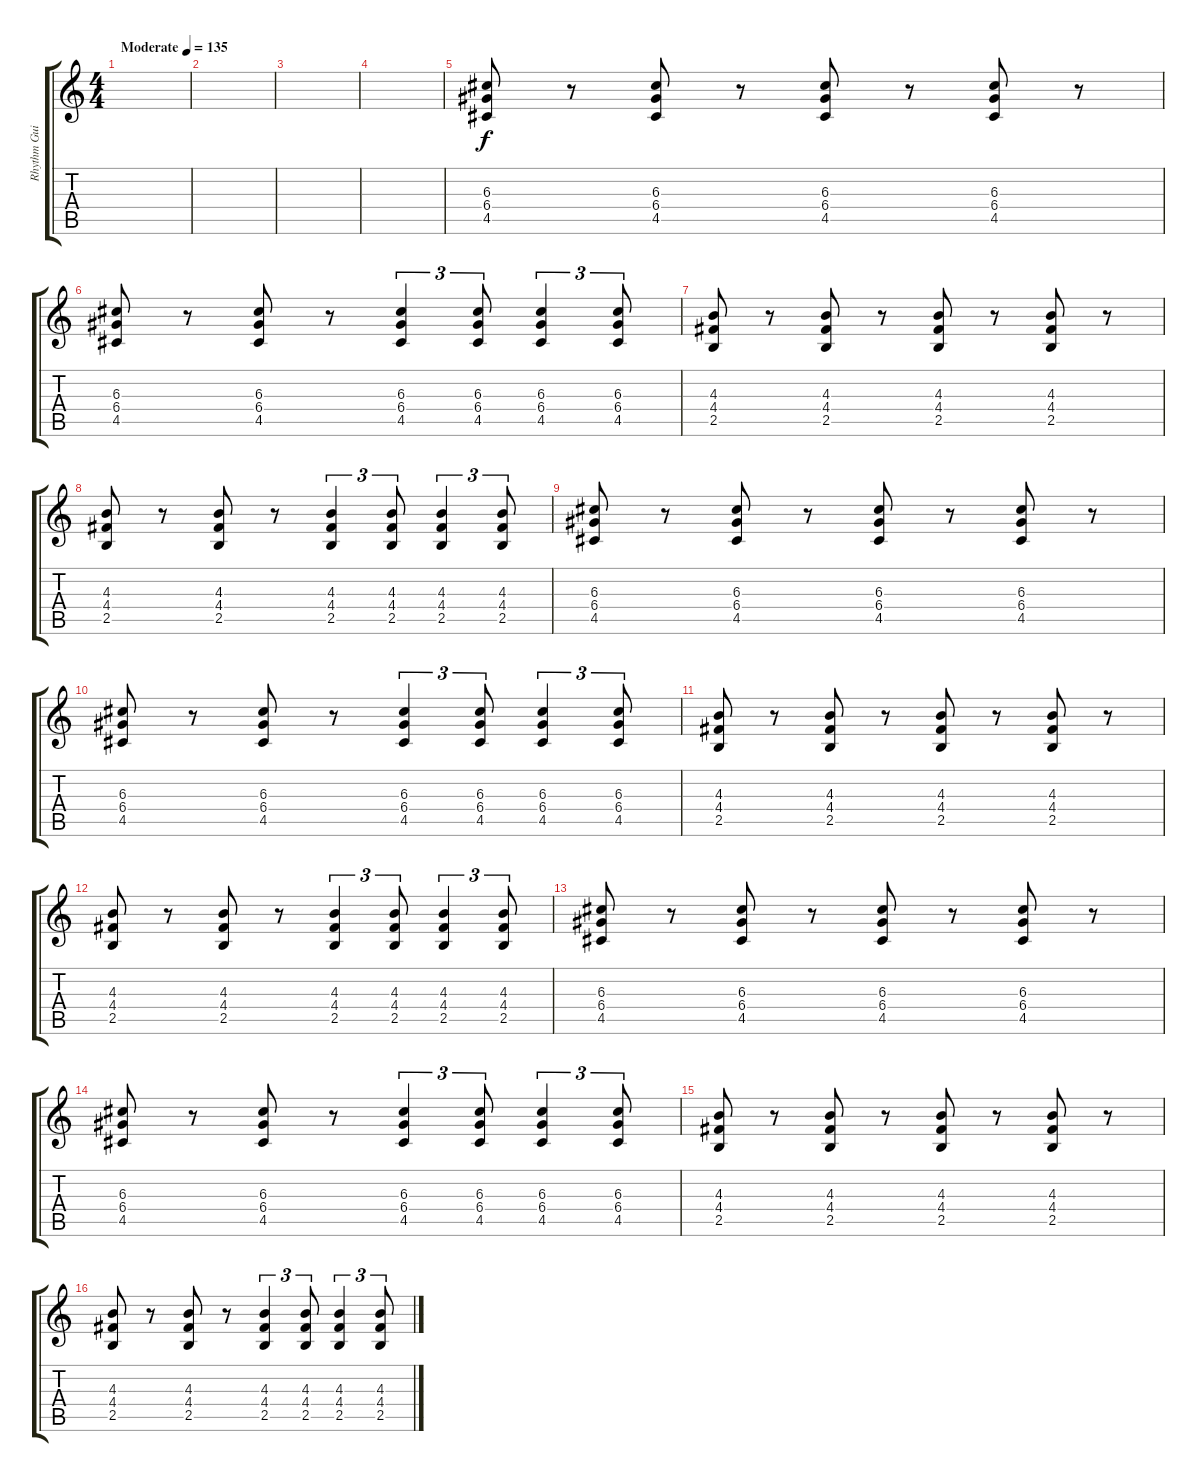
\track ("Rhythm Guitar" "Rhythm Gui") {instrument overdrivenguitar}
\staff {score tabs}
\tuning (E4 B3 G3 D3 A2 E2) {hide}
\ts (4 4)
\tempo (135 "Moderate")
\clef g2
\ks c
|
|
|
|
(6.3 6.4 4.5).8 r.8 (6.3 6.4 4.5).8 r.8 (6.3 6.4 4.5).8 r.8 (6.3 6.4 4.5).8 r.8 |
(6.3 6.4 4.5).8 r.8 (6.3 6.4 4.5).8 r.8 (6.3 6.4 4.5).4{tu (3 2)} (6.3 6.4 4.5).8{tu (3 2)} (6.3 6.4 4.5).4{tu (3 2)} (6.3 6.4 4.5).8{tu (3 2)} |
(4.3 4.4 2.5).8 r.8 (4.3 4.4 2.5).8 r.8 (4.3 4.4 2.5).8 r.8 (4.3 4.4 2.5).8 r.8 |
(4.3 4.4 2.5).8 r.8 (4.3 4.4 2.5).8 r.8 (4.3 4.4 2.5).4{tu (3 2)} (4.3 4.4 2.5).8{tu (3 2)} (4.3 4.4 2.5).4{tu (3 2)} (4.3 4.4 2.5).8{tu (3 2)} |
(6.3 6.4 4.5).8 r.8 (6.3 6.4 4.5).8 r.8 (6.3 6.4 4.5).8 r.8 (6.3 6.4 4.5).8 r.8 |
(6.3 6.4 4.5).8 r.8 (6.3 6.4 4.5).8 r.8 (6.3 6.4 4.5).4{tu (3 2)} (6.3 6.4 4.5).8{tu (3 2)} (6.3 6.4 4.5).4{tu (3 2)} (6.3 6.4 4.5).8{tu (3 2)} |
(4.3 4.4 2.5).8 r.8 (4.3 4.4 2.5).8 r.8 (4.3 4.4 2.5).8 r.8 (4.3 4.4 2.5).8 r.8 |
(4.3 4.4 2.5).8 r.8 (4.3 4.4 2.5).8 r.8 (4.3 4.4 2.5).4{tu (3 2)} (4.3 4.4 2.5).8{tu (3 2)} (4.3 4.4 2.5).4{tu (3 2)} (4.3 4.4 2.5).8{tu (3 2)} |
(6.3 6.4 4.5).8 r.8 (6.3 6.4 4.5).8 r.8 (6.3 6.4 4.5).8 r.8 (6.3 6.4 4.5).8 r.8 |
(6.3 6.4 4.5).8 r.8 (6.3 6.4 4.5).8 r.8 (6.3 6.4 4.5).4{tu (3 2)} (6.3 6.4 4.5).8{tu (3 2)} (6.3 6.4 4.5).4{tu (3 2)} (6.3 6.4 4.5).8{tu (3 2)} |
(4.3 4.4 2.5).8 r.8 (4.3 4.4 2.5).8 r.8 (4.3 4.4 2.5).8 r.8 (4.3 4.4 2.5).8 r.8 |
(4.3 4.4 2.5).8 r.8 (4.3 4.4 2.5).8 r.8 (4.3 4.4 2.5).4{tu (3 2)} (4.3 4.4 2.5).8{tu (3 2)} (4.3 4.4 2.5).4{tu (3 2)} (4.3 4.4 2.5).8{tu (3 2)}
